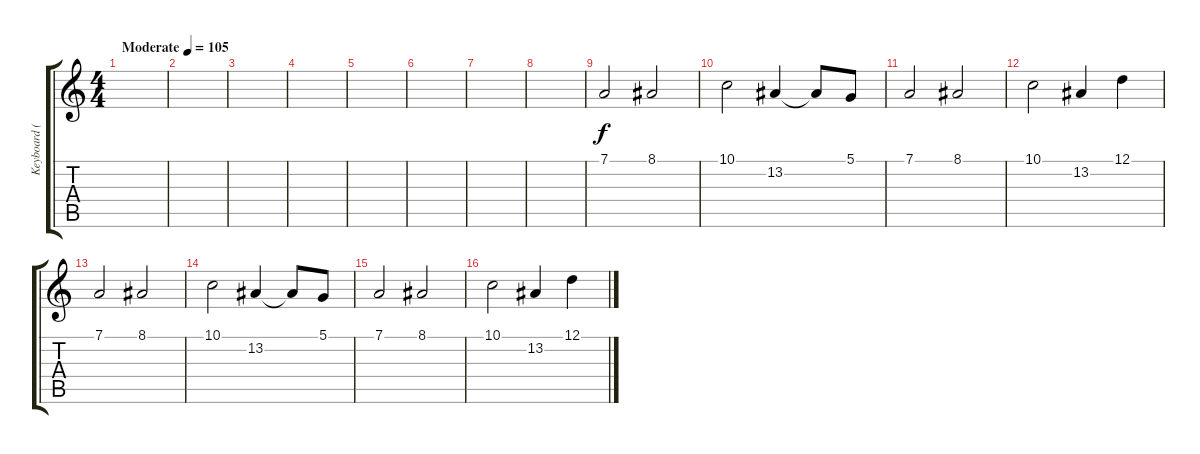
\track ("Keyboard (Flake)" "Keyboard (") {instrument tremolostrings}
\staff {score tabs}
\tuning (D4 A3 F3 C3 G2 C2) {hide}
\ts (4 4)
\tempo (105 "Moderate")
\clef g2
\ks c
|
|
|
|
|
|
|
|
7.1.2 8.1.2 |
10.1.2 13.2.4 13.2{t}.8 5.1.8 |
7.1.2 8.1.2 |
10.1.2 13.2.4 12.1.4 |
7.1.2 8.1.2 |
10.1.2 13.2.4 13.2{t}.8 5.1.8 |
7.1.2 8.1.2 |
10.1.2 13.2.4 12.1.4
